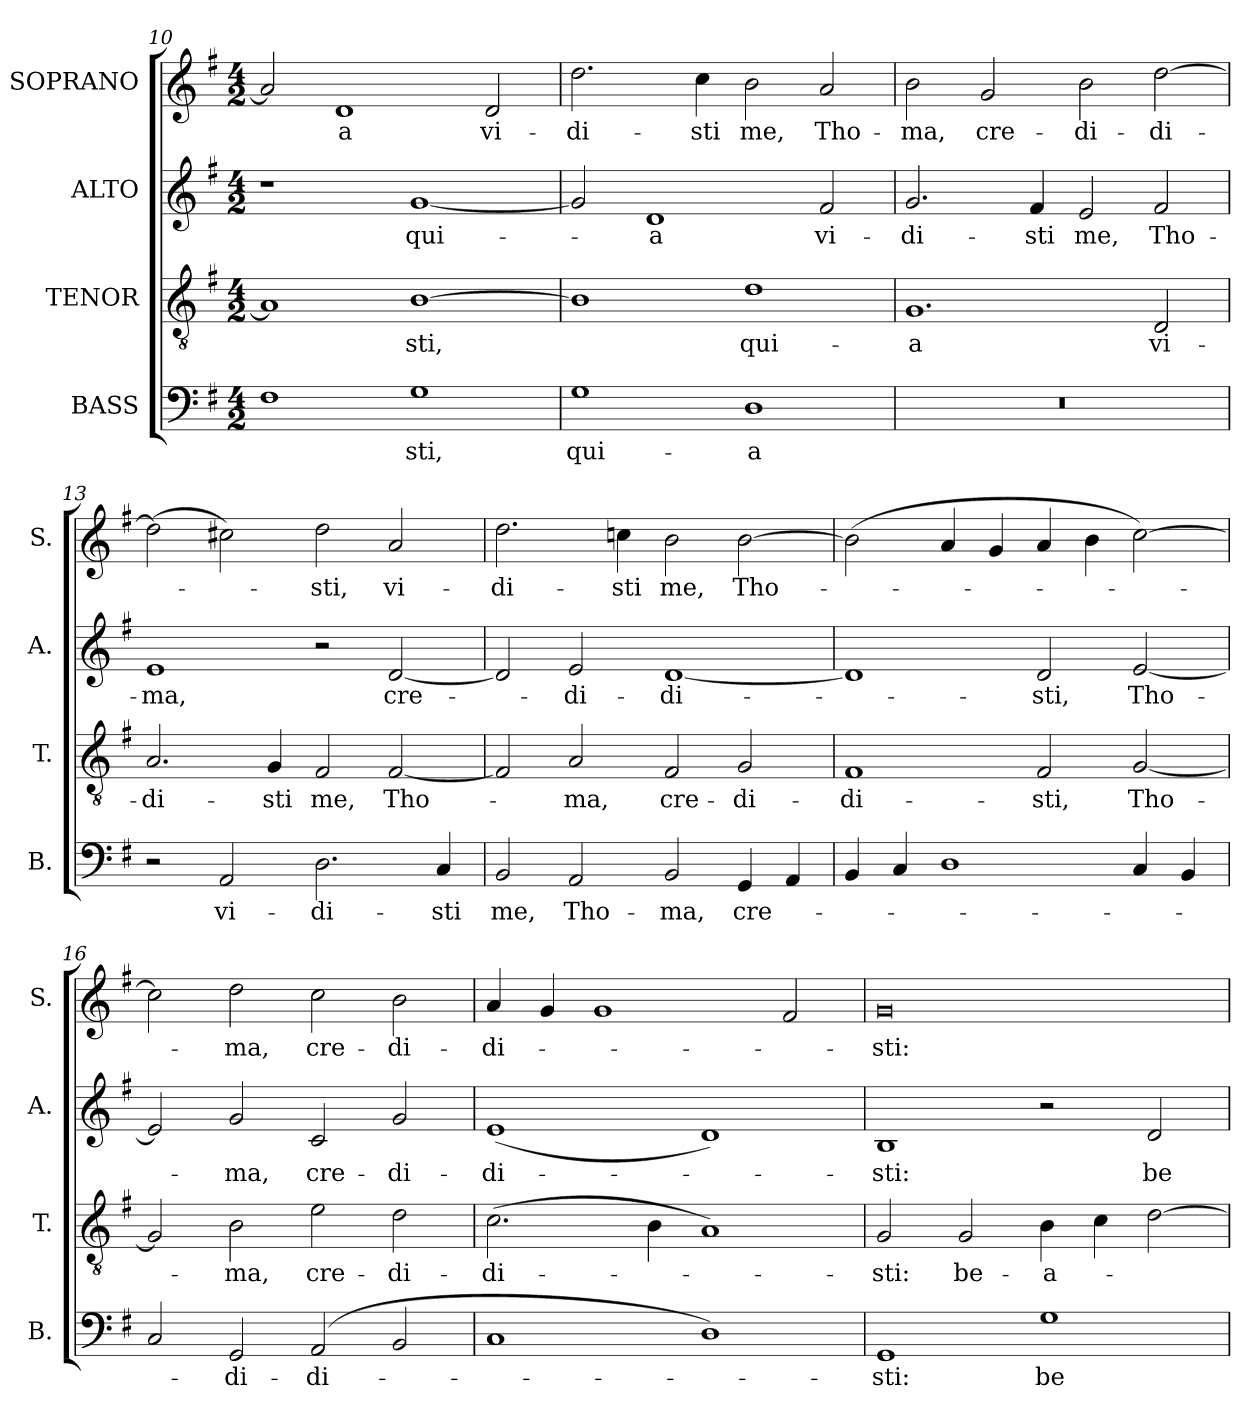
**kern	**text	**kern	**text	**kern	**text	**kern	**text
*part4	*part4	*part3	*part3	*part2	*part2	*part1	*part1
*staff4	*staff4	*staff3	*staff3	*staff2	*staff2	*staff1	*staff1
*I"BASS	*	*I"TENOR	*	*I"ALTO	*	*I"SOPRANO	*
*I'B.	*	*I'T.	*	*I'A.	*	*I'S.	*
*clefF4	*	*clefGv2	*	*clefG2	*	*clefG2	*
*	*	*ITrd7c12	*	*	*	*	*
*k[f#]	*	*k[f#]	*	*k[f#]	*	*k[f#]	*
*G:	*	*G:	*	*G:	*	*G:	*
*M4/2	*	*M4/2	*	*M4/2	*	*M4/2	*
=10	=10	=10	=10	=10	=10	=10	=10
1F#	.	1AA]	.	1r	.	2a/]	.
!	!	!	!	!	!	!	!LO:LY:b
.	.	.	.	.	.	1d	-a
!	!LO:LY:b	!	!LO:LY:b	!	!LO:LY:b	!	!
1G	-sti,	[1BB	-sti,	[1g	qui-	.	.
!	!	!	!	!	!	!	!LO:LY:b
.	.	.	.	.	.	2d/	vi-
!!LO:LB:g=z
=11	=11	=11	=11	=11	=11	=11	=11
!	!LO:LY:b	!	!	!	!	!	!LO:LY:b
1G	qui-	1BB]	.	2g/]	.	2.dd\	-di-
!	!	!	!	!	!LO:LY:b	!	!
.	.	.	.	1d	-a	.	.
!	!	!	!	!	!	!	!LO:LY:b
.	.	.	.	.	.	4cc\	-sti
!	!LO:LY:b	!	!LO:LY:b	!	!	!	!LO:LY:b
1D	-a	1D	qui-	.	.	2b\	me,
!	!	!	!	!	!LO:LY:b	!	!LO:LY:b
.	.	.	.	2f#/	vi-	2a/	Tho-
=12	=12	=12	=12	=12	=12	=12	=12
!	!	!	!LO:LY:b	!	!LO:LY:b	!	!LO:LY:b
0r	.	1.GG	-a	2.g/	-di-	2b\	-ma,
!	!	!	!	!	!	!	!LO:LY:b
.	.	.	.	.	.	2g/	cre-
!	!	!	!	!	!LO:LY:b	!	!
.	.	.	.	4f#/	-sti	.	.
!	!	!	!	!	!LO:LY:b	!	!LO:LY:b
.	.	.	.	2e/	me,	2b\	-di-
!	!	!	!LO:LY:b	!	!LO:LY:b	!	!LO:LY:b
.	.	2DD/	vi-	2f#/	Tho-	[2dd\	-di-
=13	=13	=13	=13	=13	=13	=13	=13
!	!	!	!LO:LY:b	!	!LO:LY:b	!	!
2r	.	2.AA/	-di-	1e	-ma,	(>2dd\]	.
!	!LO:LY:b	!	!	!	!	!	!
2AA/	vi-	.	.	.	.	2cc#X\)	.
!	!	!	!LO:LY:b	!	!	!	!
.	.	4GG/	-sti	.	.	.	.
!	!LO:LY:b	!	!LO:LY:b	!	!	!	!LO:LY:b
2.D\	-di-	2FF#/	me,	2r	.	2dd\	-sti,
!	!	!	!LO:LY:b	!	!LO:LY:b	!	!LO:LY:b
.	.	[2FF#/	Tho-	[2d/	cre-	2a/	vi-
!	!LO:LY:b	!	!	!	!	!	!
4C/	-sti	.	.	.	.	.	.
=14	=14	=14	=14	=14	=14	=14	=14
!	!LO:LY:b	!	!	!	!	!	!LO:LY:b
2BB/	me,	2FF#/]	.	2d/]	.	2.dd\	-di-
!	!LO:LY:b	!	!LO:LY:b	!	!LO:LY:b	!	!
2AA/	Tho-	2AA/	-ma,	2e/	-di-	.	.
!	!	!	!	!	!	!	!LO:LY:b
.	.	.	.	.	.	4ccn\	-sti
!	!LO:LY:b	!	!LO:LY:b	!	!LO:LY:b	!	!LO:LY:b
2BB/	-ma,	2FF#/	cre-	[1d	-di-	2b\	me,
!	!LO:LY:b	!	!LO:LY:b	!	!	!	!LO:LY:b
4GG/	cre-	2GG/	-di-	.	.	[2b\	Tho-
4AA/	.	.	.	.	.	.	.
!!LO:PB:g=z
=15	=15	=15	=15	=15	=15	=15	=15
!	!	!	!LO:LY:b	!	!	!	!
4BB/	.	1FF#	-di-	1d]	.	(>2b\]	.
4C/	.	.	.	.	.	.	.
1D	.	.	.	.	.	4a/	.
.	.	.	.	.	.	4g/	.
!	!	!	!LO:LY:b	!	!LO:LY:b	!	!
.	.	2FF#/	-sti,	2d/	-sti,	4a/	.
.	.	.	.	.	.	4b\	.
!	!	!	!LO:LY:b	!	!LO:LY:b	!	!
4C/	.	[2GG/	Tho-	[2e/	Tho-	[2cc\)	.
4BB/	.	.	.	.	.	.	.
!!LO:PB:g=z
=16	=16	=16	=16	=16	=16	=16	=16
2C/	.	2GG/]	.	2e/]	.	2cc\]	.
!	!LO:LY:b	!	!LO:LY:b	!	!LO:LY:b	!	!LO:LY:b
2GG/	-di-	2BB\	-ma,	2g/	-ma,	2dd\	-ma,
!	!LO:LY:b	!	!LO:LY:b	!	!LO:LY:b	!	!LO:LY:b
(<2AA/	-di-	2E\	cre-	2c/	cre-	2cc\	cre-
!	!	!	!LO:LY:b	!	!LO:LY:b	!	!LO:LY:b
2BB/	.	2D\	-di-	2g/	-di-	2b\	-di-
=17	=17	=17	=17	=17	=17	=17	=17
!	!	!	!LO:LY:b	!	!LO:LY:b	!	!LO:LY:b
1C	.	(>2.C\	-di-	(<1e	-di-	4a/	-di-
.	.	.	.	.	.	4g/	.
.	.	.	.	.	.	1g	.
.	.	4BB\	.	.	.	.	.
1D)	.	1AA)	.	1d)	.	.	.
.	.	.	.	.	.	2f#/	.
=18	=18	=18	=18	=18	=18	=18	=18
!	!LO:LY:b	!	!LO:LY:b	!	!LO:LY:b	!	!LO:LY:b
1GG	-sti:	2GG/	-sti:	1B	-sti:	0g	-sti:
!	!	!	!LO:LY:b	!	!	!	!
.	.	2GG/	be-	.	.	.	.
!	!LO:LY:b	!	!LO:LY:b	!	!	!	!
1G	be-	4BB\	-a-	2r	.	.	.
.	.	4C\	.	.	.	.	.
!	!	!	!	!	!LO:LY:b	!	!
.	.	[2D\	.	2d/	be-	.	.
=	=	=	=	=	=	=	=
*-	*-	*-	*-	*-	*-	*-	*-
